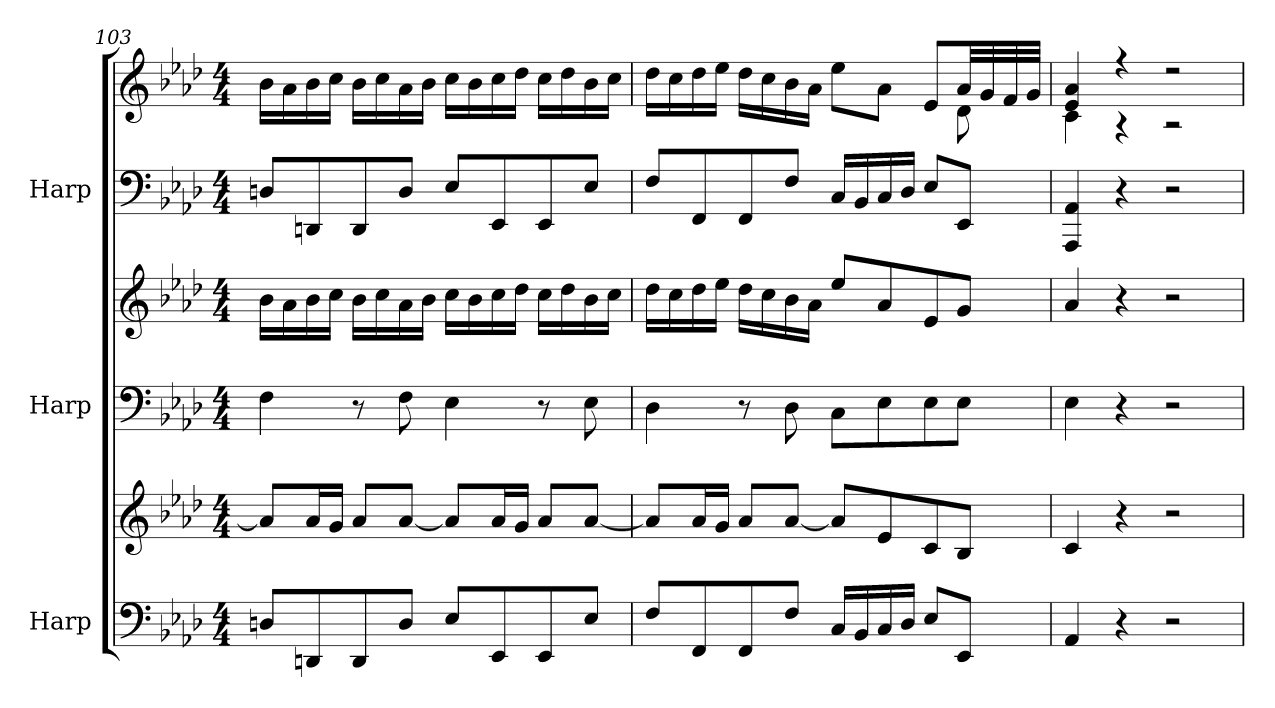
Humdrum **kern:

**kern	**kern	**kern	**kern	**kern	**kern
*part3	*part3	*part2	*part2	*part1	*part1
*staff6	*staff5	*staff4	*staff3	*staff2	*staff1
*I"Harp	*	*I"Harp	*	*I"Harp	*
*I'Hp	*	*I'Hp	*	*I'Hp	*
!!LO:PB:g=z
*clefF4	*clefG2	*clefF4	*clefG2	*clefF4	*clefG2
*k[b-e-a-d-]	*k[b-e-a-d-]	*k[b-e-a-d-]	*k[b-e-a-d-]	*k[b-e-a-d-]	*k[b-e-a-d-]
*M4/4	*M4/4	*M4/4	*M4/4	*M4/4	*M4/4
=103	=103	=103	=103	=103	=103
8Dn/L	8a-/L]	4F\	16b-\LL	8Dn/L	16b-\LL
.	.	.	16a-\	.	16a-\
8DDn/	16a-/L	.	16b-\	8DDn/	16b-\
.	16g/JJ	.	16cc\JJ	.	16cc\JJ
8DD/	8a-/L	8r	16b-\LL	8DD/	16b-\LL
.	.	.	16cc\	.	16cc\
8D/J	[8a-/J	8F\	16a-\	8D/J	16a-\
.	.	.	16b-\JJ	.	16b-\JJ
8E-/L	8a-/L]	4E-\	16cc\LL	8E-/L	16cc\LL
.	.	.	16b-\	.	16b-\
8EE-/	16a-/L	.	16cc\	8EE-/	16cc\
.	16g/JJ	.	16dd-\JJ	.	16dd-\JJ
8EE-/	8a-/L	8r	16cc\LL	8EE-/	16cc\LL
.	.	.	16dd-\	.	16dd-\
8E-/J	[8a-/J	8E-\	16b-\	8E-/J	16b-\
.	.	.	16cc\JJ	.	16cc\JJ
=104	=104	=104	=104	=104	=104
*	*	*	*	*	*^
8F/L	8a-/L]	4D-\	16dd-\LL	8F/L	16dd-\LL	2..ryy
.	.	.	16cc\	.	16cc\	.
8FF/	16a-/L	.	16dd-\	8FF/	16dd-\	.
.	16g/JJ	.	16ee-\JJ	.	16ee-\JJ	.
8FF/	8a-/L	8r	16dd-\LL	8FF/	16dd-\LL	.
.	.	.	16cc\	.	16cc\	.
8F/J	[8a-/J	8D-\	16b-\	8F/J	16b-\	.
.	.	.	16a-\JJ	.	16a-\JJ	.
16C/LL	8a-/L]	8C\L	8ee-/L	16C/LL	8ee-\L	.
16BB-/	.	.	.	16BB-/	.	.
16C/	8e-/	8E-\	8a-/	16C/	8a-\J	.
16D-/JJ	.	.	.	16D-/JJ	.	.
8E-/L	8c/	8E-\	8e-/	8E-/L	8e-/L	.
8EE-/J	8B-/J	8E-\J	8g/J	8EE-/J	32a-/LL	8d-\
.	.	.	.	.	32g/	.
.	.	.	.	.	32f/	.
.	.	.	.	.	32g/JJJ	.
=105	=105	=105	=105	=105	=105	=105
4AA-/	4c/	4E-\	4a-/	4AAA-/ 4AA-/	4e-/ 4a-/	4c\
4r	4r	4r	4r	4r	4r	4r
2r	2r	2r	2r	2r	2r	2r
*	*	*	*	*	*v	*v
=	=	=	=	=	=
*-	*-	*-	*-	*-	*-
